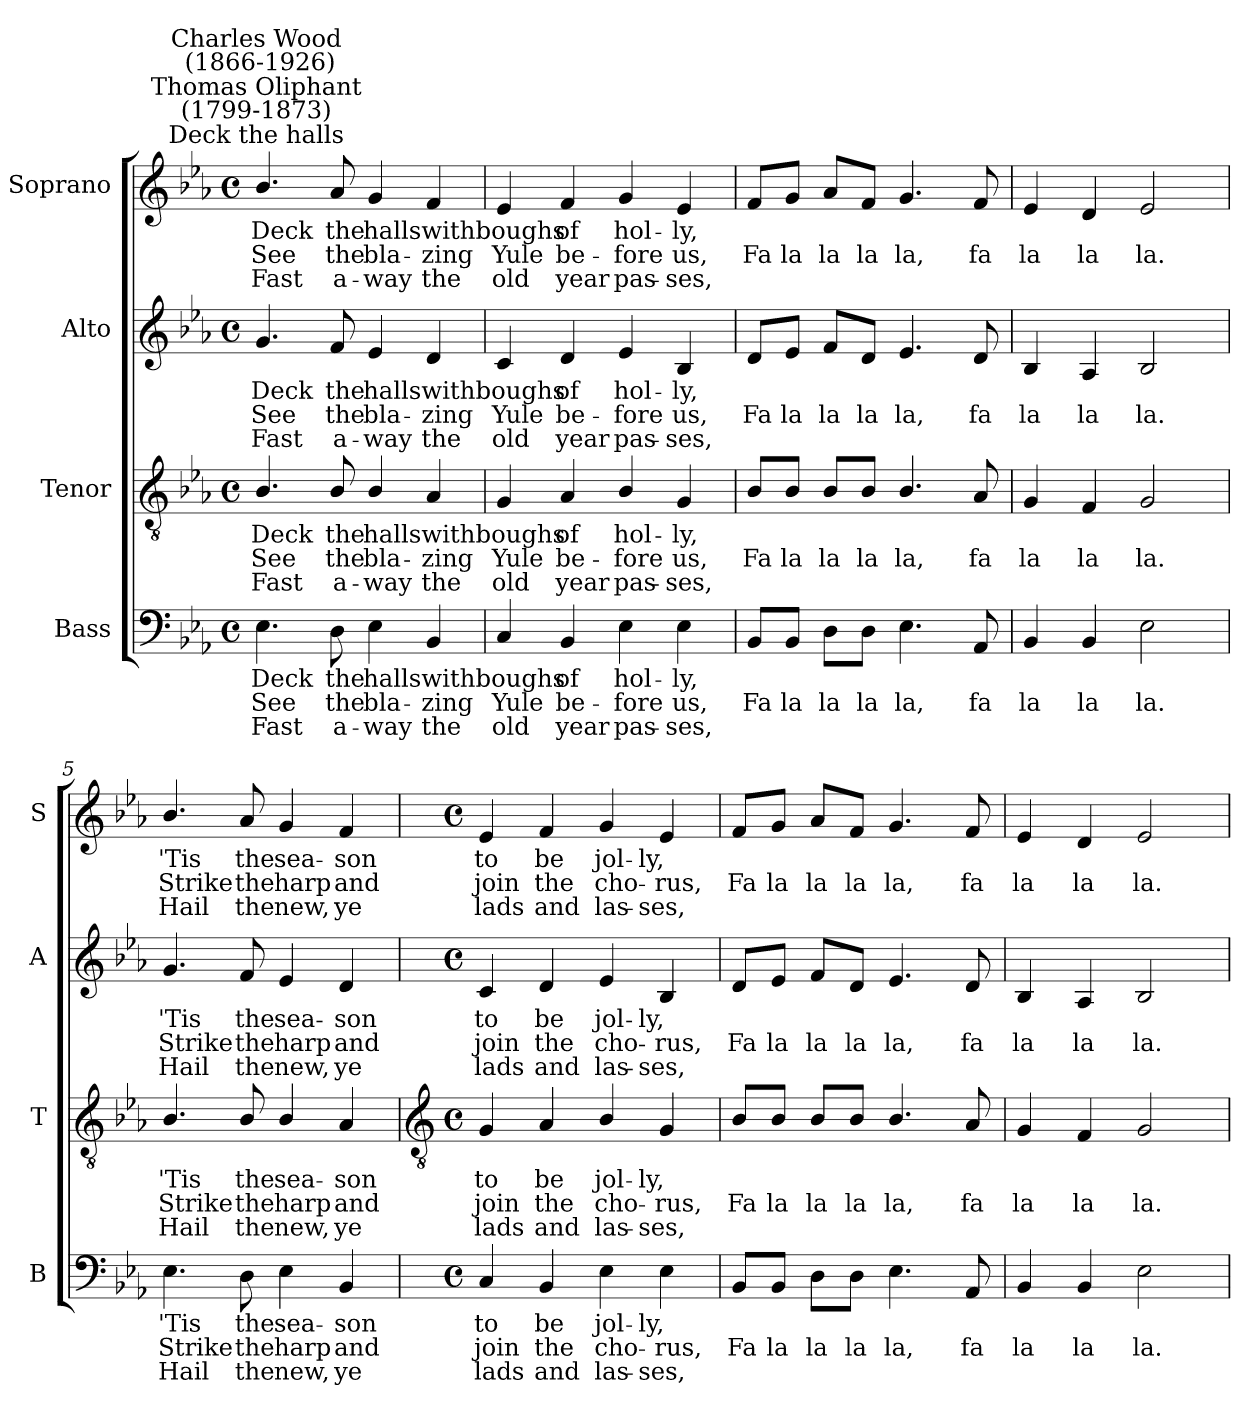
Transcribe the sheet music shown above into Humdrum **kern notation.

**kern	**text	**text	**text	**kern	**text	**text	**text	**kern	**text	**text	**text	**kern	**text	**text	**text
*part4	*part4	*part4	*part4	*part3	*part3	*part3	*part3	*part2	*part2	*part2	*part2	*part1	*part1	*part1	*part1
*staff4	*staff4	*staff4	*staff4	*staff3	*staff3	*staff3	*staff3	*staff2	*staff2	*staff2	*staff2	*staff1	*staff1	*staff1	*staff1
*I"Bass	*	*	*	*I"Tenor	*	*	*	*I"Alto	*	*	*	*I"Soprano	*	*	*
*I'B	*	*	*	*I'T	*	*	*	*I'A	*	*	*	*I'S	*	*	*
*clefF4	*	*	*	*clefGv2	*	*	*	*clefG2	*	*	*	*clefG2	*	*	*
*k[b-e-a-]	*	*	*	*k[b-e-a-]	*	*	*	*k[b-e-a-]	*	*	*	*k[b-e-a-]	*	*	*
*E-:	*	*	*	*E-:	*	*	*	*E-:	*	*	*	*E-:	*	*	*
*M4/4	*	*	*	*M4/4	*	*	*	*M4/4	*	*	*	*M4/4	*	*	*
*met(c)	*	*	*	*met(c)	*	*	*	*met(c)	*	*	*	*met(c)	*	*	*
=1	=1	=1	=1	=1	=1	=1	=1	=1	=1	=1	=1	=1	=1	=1	=1
!	!	!	!	!	!	!	!	!	!	!	!	!LO:TX:a:cj:t=Deck the halls	!	!	!
!	!	!	!	!	!	!	!	!	!	!	!	!LO:TX:a:cj:t=Thomas Oliphant\n(1799-1873)	!	!	!
!	!	!	!	!	!	!	!	!	!	!	!	!LO:TX:a:cj:t=Charles Wood\n (1866-1926)	!	!	!
!	!LO:LY:b	!LO:LY:b	!LO:LY:b	!	!LO:LY:b	!LO:LY:b	!LO:LY:b	!	!LO:LY:b	!LO:LY:b	!LO:LY:b	!	!LO:LY:b	!LO:LY:b	!LO:LY:b
4.E-	Deck	See	Fast	4.B-/	Deck	See	Fast	4.g	Deck	See	Fast	4.b-/	Deck	See	Fast
!	!LO:LY:b	!LO:LY:b	!LO:LY:b	!	!LO:LY:b	!LO:LY:b	!LO:LY:b	!	!LO:LY:b	!LO:LY:b	!LO:LY:b	!	!LO:LY:b	!LO:LY:b	!LO:LY:b
8D	the	the	a-	8B-/	the	the	a-	8f	the	the	a-	8a-	the	the	a-
!	!LO:LY:b	!LO:LY:b	!LO:LY:b	!	!LO:LY:b	!LO:LY:b	!LO:LY:b	!	!LO:LY:b	!LO:LY:b	!LO:LY:b	!	!LO:LY:b	!LO:LY:b	!LO:LY:b
4E-	-halls	bla-	-way	4B-/	-halls	bla-	-way	4e-	-halls	bla-	-way	4g	-halls	bla-	-way
!	!LO:LY:b	!LO:LY:b	!LO:LY:b	!	!LO:LY:b	!LO:LY:b	!LO:LY:b	!	!LO:LY:b	!LO:LY:b	!LO:LY:b	!	!LO:LY:b	!LO:LY:b	!LO:LY:b
4BB-	with	zing	the	4A-	with	zing	the	4d	with	zing	the	4f	with	zing	the
=2	=2	=2	=2	=2	=2	=2	=2	=2	=2	=2	=2	=2	=2	=2	=2
!	!LO:LY:b	!LO:LY:b	!LO:LY:b	!	!LO:LY:b	!LO:LY:b	!LO:LY:b	!	!LO:LY:b	!LO:LY:b	!LO:LY:b	!	!LO:LY:b	!LO:LY:b	!LO:LY:b
4C	boughs	Yule	old	4G	boughs	Yule	old	4c	boughs	Yule	old	4e-	boughs	Yule	old
!	!LO:LY:b	!LO:LY:b	!LO:LY:b	!	!LO:LY:b	!LO:LY:b	!LO:LY:b	!	!LO:LY:b	!LO:LY:b	!LO:LY:b	!	!LO:LY:b	!LO:LY:b	!LO:LY:b
4BB-	of	be-	-year	4A-	of	be-	-year	4d	of	be-	-year	4f	of	be-	-year
!	!LO:LY:b	!LO:LY:b	!LO:LY:b	!	!LO:LY:b	!LO:LY:b	!LO:LY:b	!	!LO:LY:b	!LO:LY:b	!LO:LY:b	!	!LO:LY:b	!LO:LY:b	!LO:LY:b
4E-	hol-	-fore	pas-	4B-/	hol-	-fore	pas-	4e-	hol-	-fore	pas-	4g	hol-	-fore	pas-
!	!LO:LY:b	!LO:LY:b	!LO:LY:b	!	!LO:LY:b	!LO:LY:b	!LO:LY:b	!	!LO:LY:b	!LO:LY:b	!LO:LY:b	!	!LO:LY:b	!LO:LY:b	!LO:LY:b
4E-	-ly,	us,	ses,	4G	-ly,	us,	ses,	4B-	-ly,	us,	ses,	4e-	-ly,	us,	ses,
=3	=3	=3	=3	=3	=3	=3	=3	=3	=3	=3	=3	=3	=3	=3	=3
!	!	!LO:LY:b	!	!	!	!LO:LY:b	!	!	!	!LO:LY:b	!	!	!	!LO:LY:b	!
8BB-/L	.	Fa	.	8B-/L	.	Fa	.	8d/L	.	Fa	.	8f/L	.	Fa	.
!	!	!LO:LY:b	!	!	!	!LO:LY:b	!	!	!	!LO:LY:b	!	!	!	!LO:LY:b	!
8BB-/J	.	la	.	8B-/J	.	la	.	8e-/J	.	la	.	8g/J	.	la	.
!	!	!LO:LY:b	!	!	!	!LO:LY:b	!	!	!	!LO:LY:b	!	!	!	!LO:LY:b	!
8D\L	.	la	.	8B-/L	.	la	.	8f/L	.	la	.	8a-/L	.	la	.
!	!	!LO:LY:b	!	!	!	!LO:LY:b	!	!	!	!LO:LY:b	!	!	!	!LO:LY:b	!
8D\J	.	la	.	8B-/J	.	la	.	8d/J	.	la	.	8f/J	.	la	.
!	!	!LO:LY:b	!	!	!	!LO:LY:b	!	!	!	!LO:LY:b	!	!	!	!LO:LY:b	!
4.E-	.	la,	.	4.B-/	.	la,	.	4.e-	.	la,	.	4.g	.	la,	.
!	!	!LO:LY:b	!	!	!	!LO:LY:b	!	!	!	!LO:LY:b	!	!	!	!LO:LY:b	!
8AA-	.	fa	.	8A-	.	fa	.	8d	.	fa	.	8f	.	fa	.
=4	=4	=4	=4	=4	=4	=4	=4	=4	=4	=4	=4	=4	=4	=4	=4
!	!	!LO:LY:b	!	!	!	!LO:LY:b	!	!	!	!LO:LY:b	!	!	!	!LO:LY:b	!
4BB-	.	la	.	4G	.	la	.	4B-	.	la	.	4e-	.	la	.
!	!	!LO:LY:b	!	!	!	!LO:LY:b	!	!	!	!LO:LY:b	!	!	!	!LO:LY:b	!
4BB-	.	la	.	4F	.	la	.	4A-	.	la	.	4d	.	la	.
!	!	!LO:LY:b	!	!	!	!LO:LY:b	!	!	!	!LO:LY:b	!	!	!	!LO:LY:b	!
2E-	.	la.	.	2G	.	la.	.	2B-	.	la.	.	2e-	.	la.	.
=5	=5	=5	=5	=5	=5	=5	=5	=5	=5	=5	=5	=5	=5	=5	=5
!	!LO:LY:b	!LO:LY:b	!LO:LY:b	!	!LO:LY:b	!LO:LY:b	!LO:LY:b	!	!LO:LY:b	!LO:LY:b	!LO:LY:b	!	!LO:LY:b	!LO:LY:b	!LO:LY:b
4.E-	'Tis	Strike	Hail	4.B-/	'Tis	Strike	Hail	4.g	'Tis	Strike	Hail	4.b-/	'Tis	Strike	Hail
!	!LO:LY:b	!LO:LY:b	!LO:LY:b	!	!LO:LY:b	!LO:LY:b	!LO:LY:b	!	!LO:LY:b	!LO:LY:b	!LO:LY:b	!	!LO:LY:b	!LO:LY:b	!LO:LY:b
8D	the	the	the	8B-/	the	the	the	8f	the	the	the	8a-	the	the	the
!	!LO:LY:b	!LO:LY:b	!LO:LY:b	!	!LO:LY:b	!LO:LY:b	!LO:LY:b	!	!LO:LY:b	!LO:LY:b	!LO:LY:b	!	!LO:LY:b	!LO:LY:b	!LO:LY:b
4E-	sea-	-harp	new,	4B-/	sea-	-harp	new,	4e-	sea-	-harp	new,	4g	sea-	-harp	new,
!	!LO:LY:b	!LO:LY:b	!LO:LY:b	!	!LO:LY:b	!LO:LY:b	!LO:LY:b	!	!LO:LY:b	!LO:LY:b	!LO:LY:b	!	!LO:LY:b	!LO:LY:b	!LO:LY:b
4BB-	son	and	ye	4A-	son	and	ye	4d	son	and	ye	4f	son	and	ye
!!LO:LB:g=z
=6	=6	=6	=6	=6	=6	=6	=6	=6	=6	=6	=6	=6	=6	=6	=6
*	*	*	*	*clefGv2	*	*	*	*	*	*	*	*	*	*	*
*M4/4	*	*	*	*M4/4	*	*	*	*M4/4	*	*	*	*M4/4	*	*	*
*met(c)	*	*	*	*met(c)	*	*	*	*met(c)	*	*	*	*met(c)	*	*	*
!	!LO:LY:b	!LO:LY:b	!LO:LY:b	!	!LO:LY:b	!LO:LY:b	!LO:LY:b	!	!LO:LY:b	!LO:LY:b	!LO:LY:b	!	!LO:LY:b	!LO:LY:b	!LO:LY:b
4C	to	join	lads	4G	to	join	lads	4c	to	join	lads	4e-	to	join	lads
!	!LO:LY:b	!LO:LY:b	!LO:LY:b	!	!LO:LY:b	!LO:LY:b	!LO:LY:b	!	!LO:LY:b	!LO:LY:b	!LO:LY:b	!	!LO:LY:b	!LO:LY:b	!LO:LY:b
4BB-	be	the	and	4A-	be	the	and	4d	be	the	and	4f	be	the	and
!	!LO:LY:b	!LO:LY:b	!LO:LY:b	!	!LO:LY:b	!LO:LY:b	!LO:LY:b	!	!LO:LY:b	!LO:LY:b	!LO:LY:b	!	!LO:LY:b	!LO:LY:b	!LO:LY:b
4E-	jol-	-cho-	-las-	4B-/	jol-	-cho-	-las-	4e-	jol-	-cho-	-las-	4g	jol-	-cho-	-las-
!	!LO:LY:b	!LO:LY:b	!LO:LY:b	!	!LO:LY:b	!LO:LY:b	!LO:LY:b	!	!LO:LY:b	!LO:LY:b	!LO:LY:b	!	!LO:LY:b	!LO:LY:b	!LO:LY:b
4E-	-ly,	rus,	ses,	4G	-ly,	rus,	ses,	4B-	-ly,	rus,	ses,	4e-	-ly,	rus,	ses,
=7	=7	=7	=7	=7	=7	=7	=7	=7	=7	=7	=7	=7	=7	=7	=7
!	!	!LO:LY:b	!	!	!	!LO:LY:b	!	!	!	!LO:LY:b	!	!	!	!LO:LY:b	!
8BB-/L	.	Fa	.	8B-/L	.	Fa	.	8d/L	.	Fa	.	8f/L	.	Fa	.
!	!	!LO:LY:b	!	!	!	!LO:LY:b	!	!	!	!LO:LY:b	!	!	!	!LO:LY:b	!
8BB-/J	.	la	.	8B-/J	.	la	.	8e-/J	.	la	.	8g/J	.	la	.
!	!	!LO:LY:b	!	!	!	!LO:LY:b	!	!	!	!LO:LY:b	!	!	!	!LO:LY:b	!
8D\L	.	la	.	8B-/L	.	la	.	8f/L	.	la	.	8a-/L	.	la	.
!	!	!LO:LY:b	!	!	!	!LO:LY:b	!	!	!	!LO:LY:b	!	!	!	!LO:LY:b	!
8D\J	.	la	.	8B-/J	.	la	.	8d/J	.	la	.	8f/J	.	la	.
!	!	!LO:LY:b	!	!	!	!LO:LY:b	!	!	!	!LO:LY:b	!	!	!	!LO:LY:b	!
4.E-	.	la,	.	4.B-/	.	la,	.	4.e-	.	la,	.	4.g	.	la,	.
!	!	!LO:LY:b	!	!	!	!LO:LY:b	!	!	!	!LO:LY:b	!	!	!	!LO:LY:b	!
8AA-	.	fa	.	8A-	.	fa	.	8d	.	fa	.	8f	.	fa	.
=8	=8	=8	=8	=8	=8	=8	=8	=8	=8	=8	=8	=8	=8	=8	=8
!	!	!LO:LY:b	!	!	!	!LO:LY:b	!	!	!	!LO:LY:b	!	!	!	!LO:LY:b	!
4BB-	.	la	.	4G	.	la	.	4B-	.	la	.	4e-	.	la	.
!	!	!LO:LY:b	!	!	!	!LO:LY:b	!	!	!	!LO:LY:b	!	!	!	!LO:LY:b	!
4BB-	.	la	.	4F	.	la	.	4A-	.	la	.	4d	.	la	.
!	!	!LO:LY:b	!	!	!	!LO:LY:b	!	!	!	!LO:LY:b	!	!	!	!LO:LY:b	!
2E-	.	la.	.	2G	.	la.	.	2B-	.	la.	.	2e-	.	la.	.
=	=	=	=	=	=	=	=	=	=	=	=	=	=	=	=
*-	*-	*-	*-	*-	*-	*-	*-	*-	*-	*-	*-	*-	*-	*-	*-
